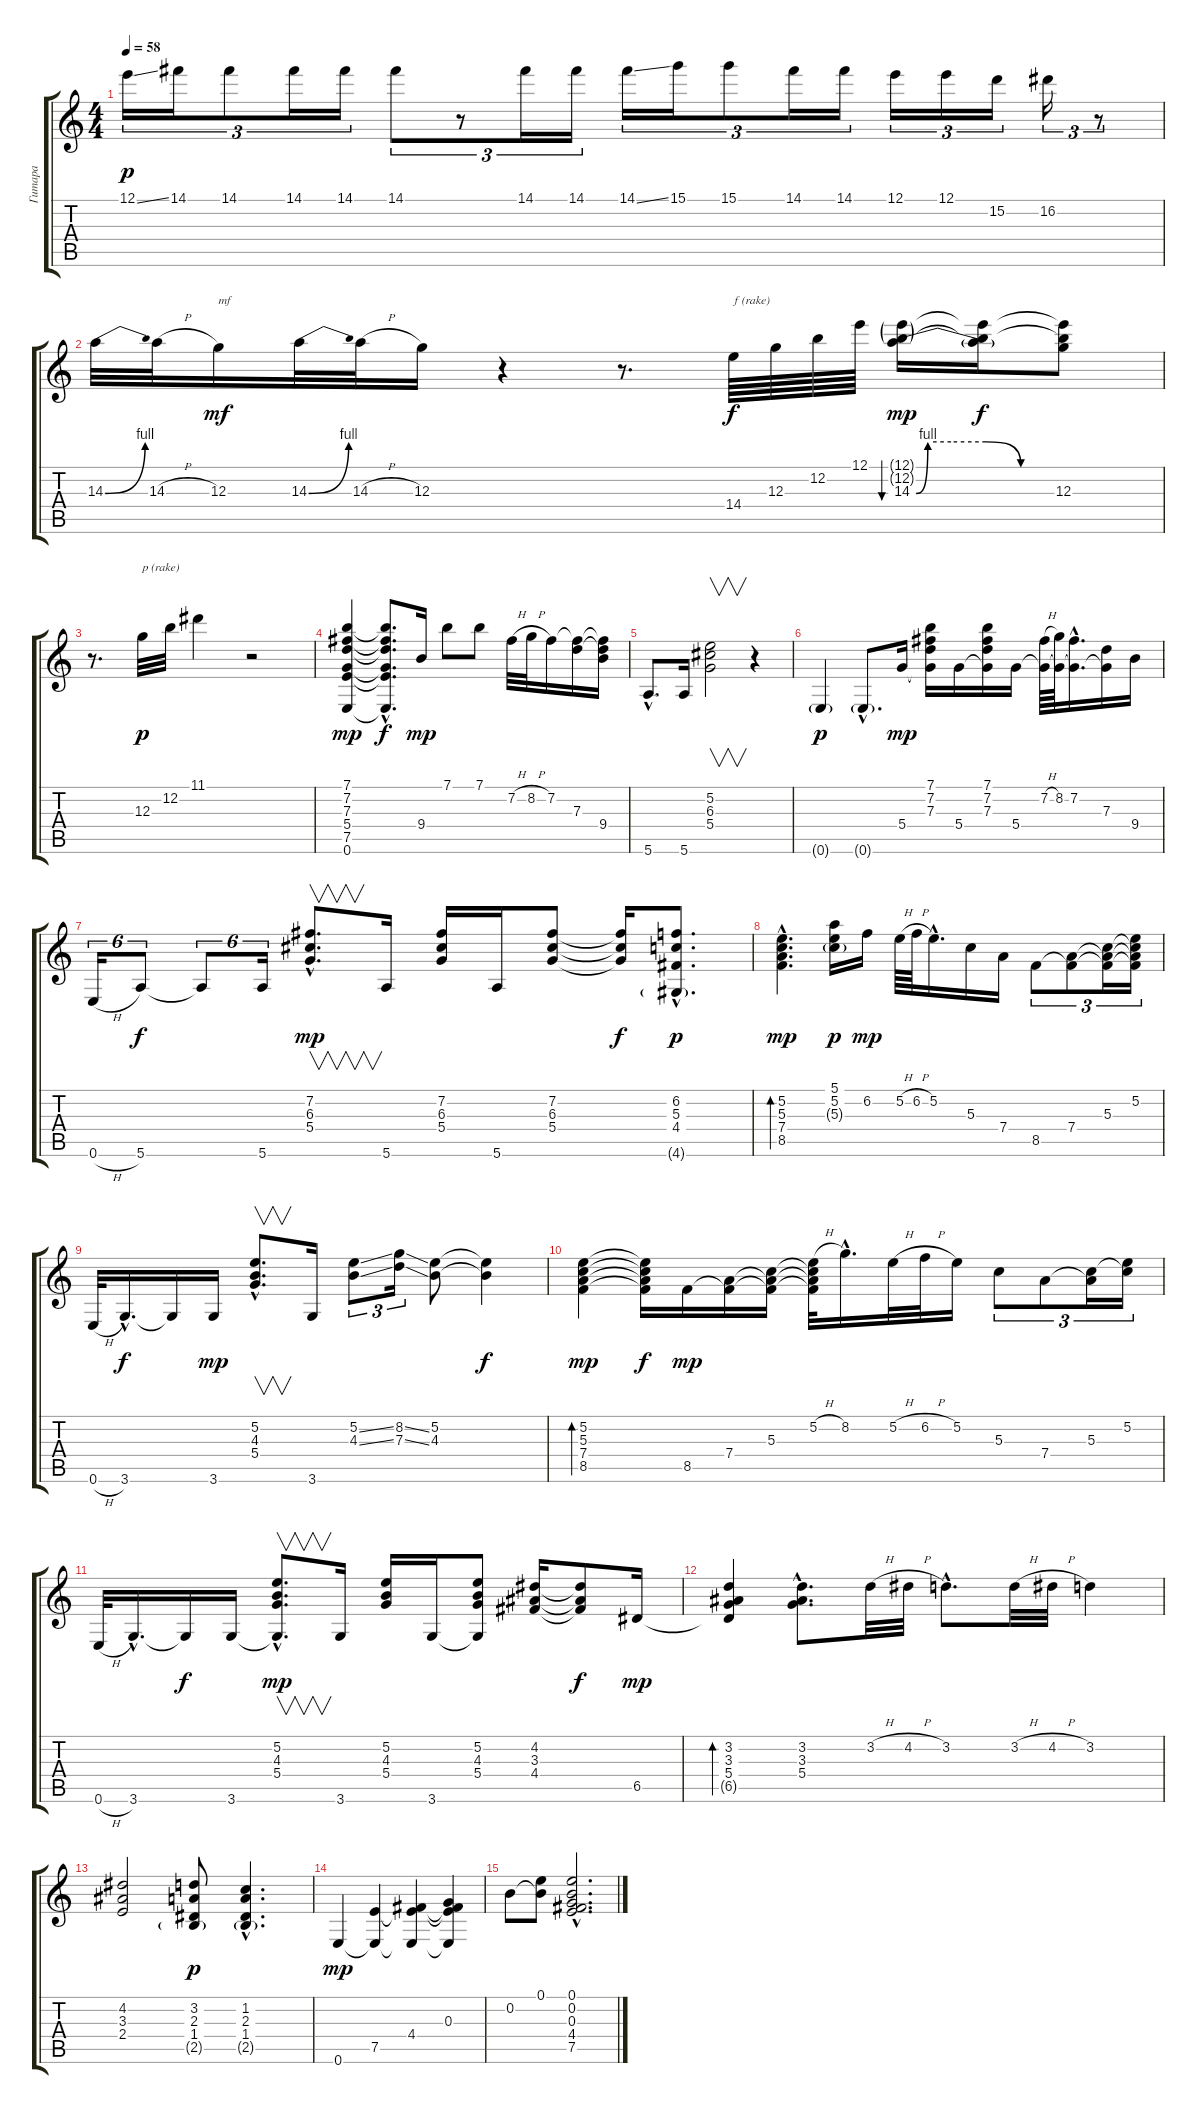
\track ("Гитара" "Гитара") {instrument electricguitarjazz}
\staff {score tabs}
\tuning (E4 B3 G3 D3 A2 E2) {hide}
\ts (4 4)
\tempo 58
\clef g2
\ks c
12.1{ss}.16{tu (3 2) dy p} 14.1.16{tu (3 2)} 14.1.8{tu (3 2)} 14.1.16{tu (3 2)} 14.1.16{tu (3 2)} 14.1.8{tu (3 2)} r.8{tu (3 2)} 14.1.16{tu (3 2)} 14.1.16{tu (3 2)} 14.1{ss}.16{tu (3 2)} 15.1.16{tu (3 2)} 15.1.8{tu (3 2)} 14.1.16{tu (3 2)} 14.1.16{tu (3 2)} 12.1.16{tu (3 2)} 12.1.16{tu (3 2)} 15.2.16{tu (3 2)} 16.2.16{tu (3 2)} r.8{tu (3 2)} |
14.3{be (bend 0 0 60 4)}.32 14.3{h}.32 12.3.16{txt "mf" dy mf} 14.3{be (bend 0 0 60 4)}.32 14.3{h}.32 12.3.16 r.4 r.8{d} 14.4.64{txt "f (rake)" dy f} 12.3.64 12.2.64 12.1.64 (12.1{g} 12.2{g} 14.3{be (custom 0 0 5 4 15 4 30 4 45 0 60 0)}).16{bu 30 dy mp} (12.1{t} 12.2{t} 14.3{t}).16{dy f} (12.1{t} 12.2{t} 12.3).8 |
r.8{d} 12.3.32{txt "p (rake)" dy p} 12.2.32 11.1.4 r.2 |
(7.1 7.2 7.3 5.4 7.5 0.6).4{dy mp} (7.1{hac t} 7.2{hac t} 7.3{hac t} 5.4{hac t} 7.5{hac t} 0.6{hac t}).8{d dy f} 9.4.16{dy mp} 7.1.8 7.1.8 7.2{h}.32 8.2{h}.32 7.2.16 (7.2{t} 7.3).16 (7.2{t} 7.3{t} 9.4).16 |
5.6{hac}.8{d} 5.6.16 (5.2 6.3 5.4).2{v} r.4 |
0.6{g}.4{dy p} 0.6{g hac}.8{d} 5.4.16{dy mp} (7.1 7.2 7.3 5.4{t}).16 5.4.16 (7.1 7.2 7.3 5.4{t}).16 5.4.16 (7.2{h} 5.4{t}).64 (8.2 5.4{t}).64 (7.2{hac} 5.4{hac t}).16{d} (7.3 5.4{t}).16 9.4.16 |
0.6{h}.16{tu (6 4)} 5.6.8{tu (6 4) dy f} 5.6{t}.8{tu (6 4)} 5.6.16{tu (6 4)} (7.2{hac} 6.3{hac} 5.4{hac}).8{v d dy mp} 5.6.16 (7.2 6.3 5.4).16 5.6.16 (7.2 6.3 5.4).8 (7.2{t} 6.3{t} 5.4{t}).16{dy f} (6.2{hac} 5.3{hac} 4.4{hac} 4.6{g hac}).8{d dy p} |
(5.2{hac} 5.3{hac} 7.4{hac} 8.5{hac}).4{d bd 60 dy mp} (5.1 5.2 5.3{g}).16{dy p} 6.2.16{dy mp} 5.2{h}.64 6.2{h}.64 5.2{hac}.16{d} 5.3.16 7.4.16 8.5.8{tu (3 2)} (7.4 8.5{t}).8{tu (3 2)} (5.3 7.4{t} 8.5{t}).16{tu (3 2)} (5.2 5.3{t} 7.4{t} 8.5{t}).16{tu (3 2)} |
0.6{h}.32 3.6{hac}.16{d dy f} 3.6{t}.16 3.6.16{dy mp} (5.2{hac} 4.3{hac} 5.4{hac}).8{v d} 3.6.16 (5.2{ss} 4.3{ss}).8{tu (3 2)} (8.2{ss} 7.3{ss}).16{tu (3 2)} (5.2 4.3).8 (5.2{t} 4.3{t}).4{dy f} |
(5.2 5.3 7.4 8.5).4{bd 60 dy mp} (5.2{t} 5.3{t} 7.4{t} 8.5{t}).16{dy f} 8.5.16{dy mp} (7.4 8.5{t}).16 (5.3 7.4{t} 8.5{t}).16 (5.2{h} 5.3{t} 7.4{t} 8.5{t}).32 8.2{hac}.16{d} 5.2{h}.32 6.2{h}.32 5.2.16 5.3.8{tu (3 2)} 7.4.8{tu (3 2)} (5.3 7.4{t}).16{tu (3 2)} (5.2 5.3{t}).16{tu (3 2)} |
0.6{h}.32 3.6{hac}.16{d} 3.6{t}.16{dy f} 3.6.16 (5.2{hac} 4.3{hac} 5.4{hac} 3.6{hac t}).8{v d dy mp} 3.6.16 (5.2 4.3 5.4).16 3.6.16 (5.2 4.3 5.4 3.6{t}).8 (4.2 3.3 4.4).16 (4.2{t} 3.3{t} 4.4{t}).8{dy f} 6.5.16{dy mp} |
(3.2 3.3 5.4 6.5{t}).4{bd 120} (3.2{hac} 3.3{hac} 5.4{hac}).8{d} 3.2{h}.32 4.2{h}.32 3.2{hac}.8{d} 3.2{h}.32 4.2{h}.32 3.2.4 |
(4.2 3.3 2.4).2 (3.2 2.3 1.4 2.5{g}).8{dy p} (1.2{hac} 2.3{hac} 1.4{hac} 2.5{g hac}).4{d} |
0.6.4{dy mp} (7.5 0.6{t}).4 (4.4 7.5{t} 0.6{t}).4 (0.3 4.4{t} 7.5{t} 0.6{t}).4 |
0.2.8 (0.1 0.2{t}).8 (0.1{hac} 0.2{hac} 0.3{hac} 4.4{hac} 7.5{hac}).2{d}
